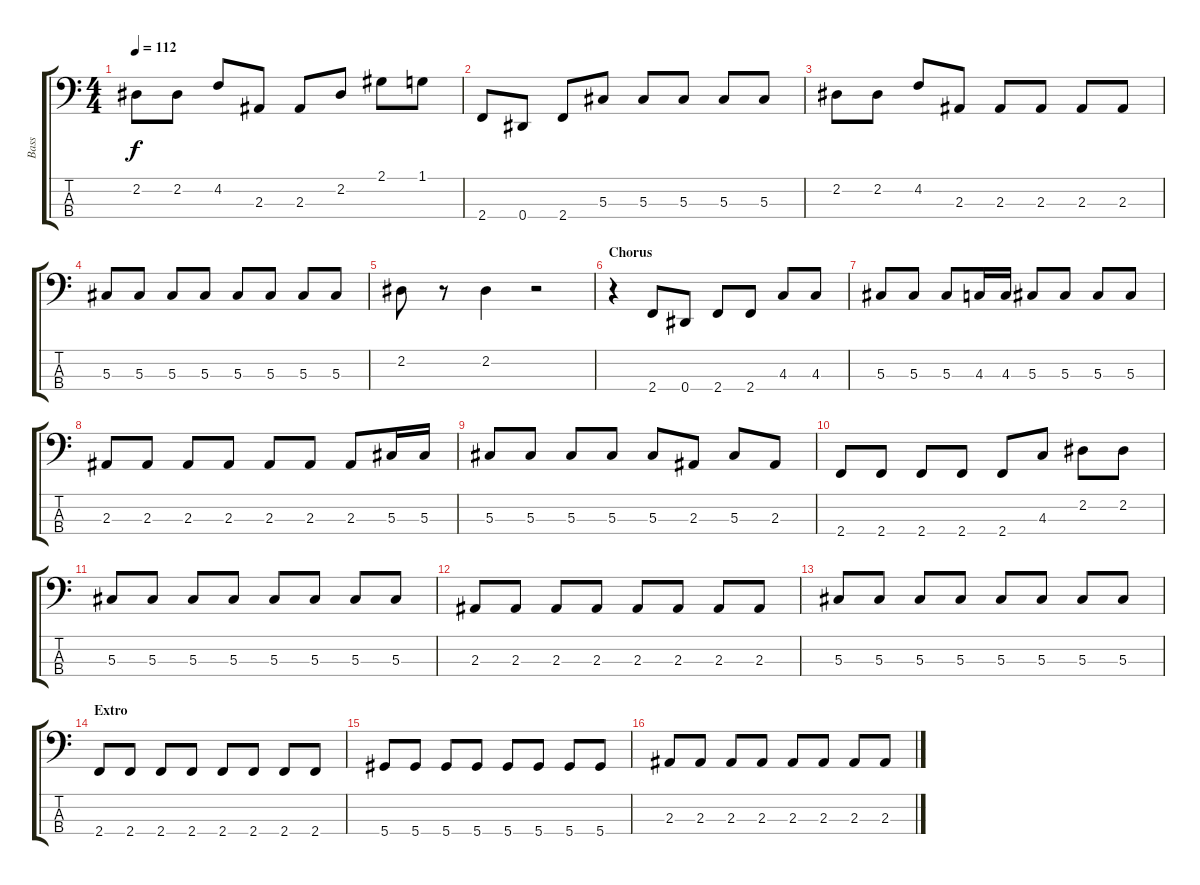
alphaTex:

\track ("Bass" "Bass") {instrument electricbassfinger}
\staff {score tabs}
\tuning (Gb2 Db2 Ab1 Eb1) {hide}
\ts (4 4)
\tempo 112
\clef f4
\ks c
2.2.8{dy f} 2.2.8 4.2.8 2.3.8 2.3.8 2.2.8 2.1.8 1.1.8 |
2.4.8 0.4.8 2.4.8 5.3.8 5.3.8 5.3.8 5.3.8 5.3.8 |
2.2.8 2.2.8 4.2.8 2.3.8 2.3.8 2.3.8 2.3.8 2.3.8 |
5.3.8 5.3.8 5.3.8 5.3.8 5.3.8 5.3.8 5.3.8 5.3.8 |
2.2.8 r.8 2.2.4 r.2 |
\section ("" "Chorus")
r.4 2.4.8 0.4.8 2.4.8 2.4.8 4.3.8 4.3.8 |
5.3.8 5.3.8 5.3.8 4.3.16 4.3.16 5.3.8 5.3.8 5.3.8 5.3.8 |
2.3.8 2.3.8 2.3.8 2.3.8 2.3.8 2.3.8 2.3.8 5.3.16 5.3.16 |
5.3.8 5.3.8 5.3.8 5.3.8 5.3.8 2.3.8 5.3.8 2.3.8 |
2.4.8 2.4.8 2.4.8 2.4.8 2.4.8 4.3.8 2.2.8 2.2.8 |
5.3.8 5.3.8 5.3.8 5.3.8 5.3.8 5.3.8 5.3.8 5.3.8 |
2.3.8 2.3.8 2.3.8 2.3.8 2.3.8 2.3.8 2.3.8 2.3.8 |
5.3.8 5.3.8 5.3.8 5.3.8 5.3.8 5.3.8 5.3.8 5.3.8 |
\section ("" "Extro")
2.4.8 2.4.8 2.4.8 2.4.8 2.4.8 2.4.8 2.4.8 2.4.8 |
5.4.8 5.4.8 5.4.8 5.4.8 5.4.8 5.4.8 5.4.8 5.4.8 |
2.3.8 2.3.8 2.3.8 2.3.8 2.3.8 2.3.8 2.3.8 2.3.8
